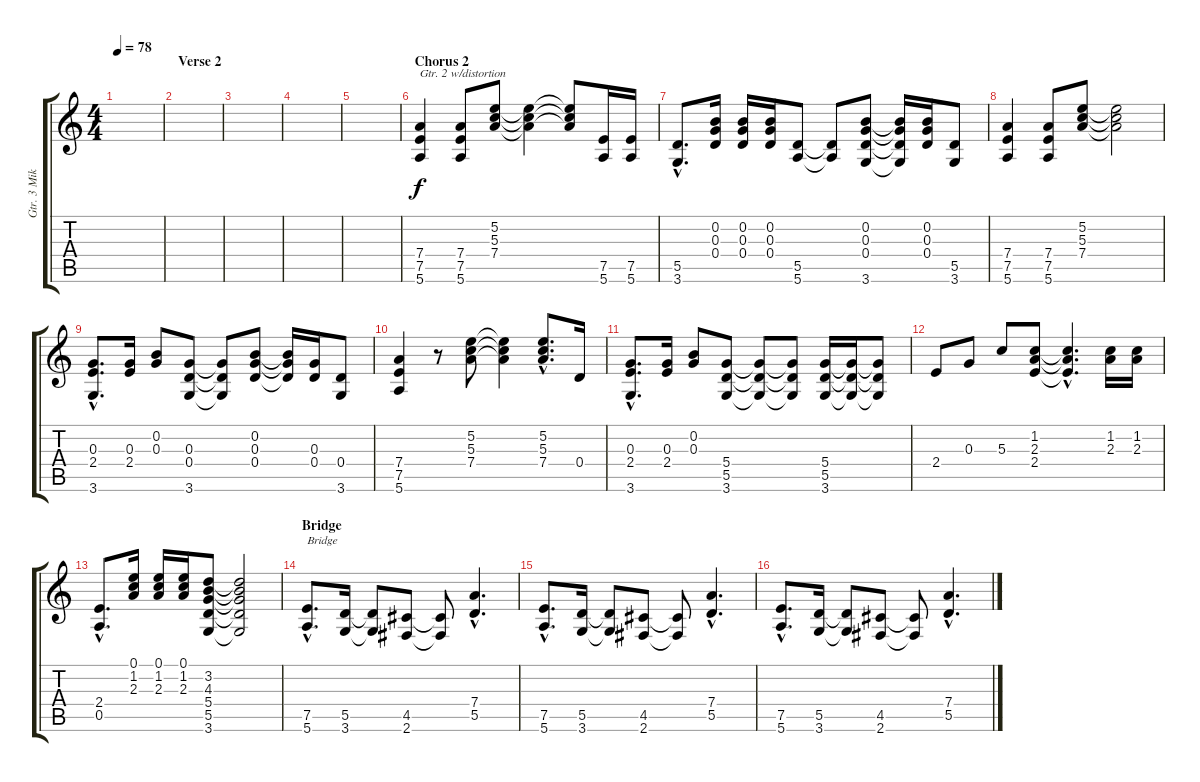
\track ("Gtr. 3 Mike McCready w/dist," "Gtr. 3 Mik") {instrument overdrivenguitar}
\staff {score tabs}
\tuning (E4 B3 G3 D3 A2 E2) {hide}
\ts (4 4)
\tempo 78
\clef g2
\ks c
|
\section ("" "Verse 2")
|
|
|
|
\section ("" "Chorus 2")
(7.4 7.5 5.6).4{txt "Gtr. 2 w/distortion"} (7.4 7.5 5.6).8 (5.2 5.3 7.4).8 (5.2{t} 5.3{t} 7.4{t}).4 (5.2{t} 5.3{t} 7.4{t}).8 (7.5 5.6).16 (7.5 5.6).16 |
(5.5{hac} 3.6{hac}).8{d} (0.2 0.3 0.4).16 (0.2 0.3 0.4).16 (0.2 0.3 0.4).16 (5.5 5.6).8 (5.5{t} 5.6{t}).8 (0.2 0.3 0.4 3.6).8 (0.2{t} 0.3{t} 0.4{t} 3.6{t}).16 (0.2 0.3 0.4).16 (5.5 3.6).8 |
(7.4 7.5 5.6).4 (7.4 7.5 5.6).8 (5.2 5.3 7.4).8 (5.2{t} 5.3{t} 7.4{t}).2 |
(0.3{hac} 2.4{hac} 3.6{hac}).8{d} (0.3 2.4).16 (0.2 0.3).8 (0.3 0.4 3.6).8 (0.3{t} 0.4{t} 3.6{t}).8 (0.2 0.3 0.4).8 (0.2{t} 0.3{t} 0.4{t}).16 (0.3 0.4).16 (0.4 3.6).8 |
(7.4 7.5 5.6).4 r.8 (5.2 5.3 7.4).8 (5.2{t} 5.3{t} 7.4{t}).4 (5.2{hac} 5.3{hac} 7.4{hac}).8{d} 0.4.16 |
(0.3{hac} 2.4{hac} 3.6{hac}).8{d} (0.3 2.4).16 (0.2 0.3).8 (5.4 5.5 3.6).8 (5.4{t} 5.5{t} 3.6{t}).8 (5.4{t} 5.5{t} 3.6{t}).8 (5.4 5.5 3.6).16 (5.4{t} 5.5{t} 3.6{t}).16 (5.4{t} 5.5{t} 3.6{t}).8 |
2.4.8 0.3.8 5.3.8 (1.2 2.3 2.4).8 (1.2{hac t} 2.3{hac t} 2.4{hac t}).4{d} (1.2 2.3).16 (1.2 2.3).16 |
(2.4{hac} 0.5{hac}).8{d} (0.1 1.2 2.3).16 (0.1 1.2 2.3).16 (0.1 1.2 2.3).16 (3.2 4.3 5.4 5.5 3.6).8 (3.2{t} 4.3{t} 5.4{t} 5.5{t} 3.6{t}).2 |
\section ("" "Bridge")
(7.5{hac} 5.6{hac}).8{d txt "Bridge"} (5.5 3.6).16 (5.5{t} 3.6{t}).8 (4.5 2.6).8 (4.5{t} 2.6{t}).8 (7.4{hac} 5.5{hac}).4{d} |
(7.5{hac} 5.6{hac}).8{d} (5.5 3.6).16 (5.5{t} 3.6{t}).8 (4.5 2.6).8 (4.5{t} 2.6{t}).8 (7.4{hac} 5.5{hac}).4{d} |
(7.5{hac} 5.6{hac}).8{d} (5.5 3.6).16 (5.5{t} 3.6{t}).8 (4.5 2.6).8 (4.5{t} 2.6{t}).8 (7.4{hac} 5.5{hac}).4{d}
